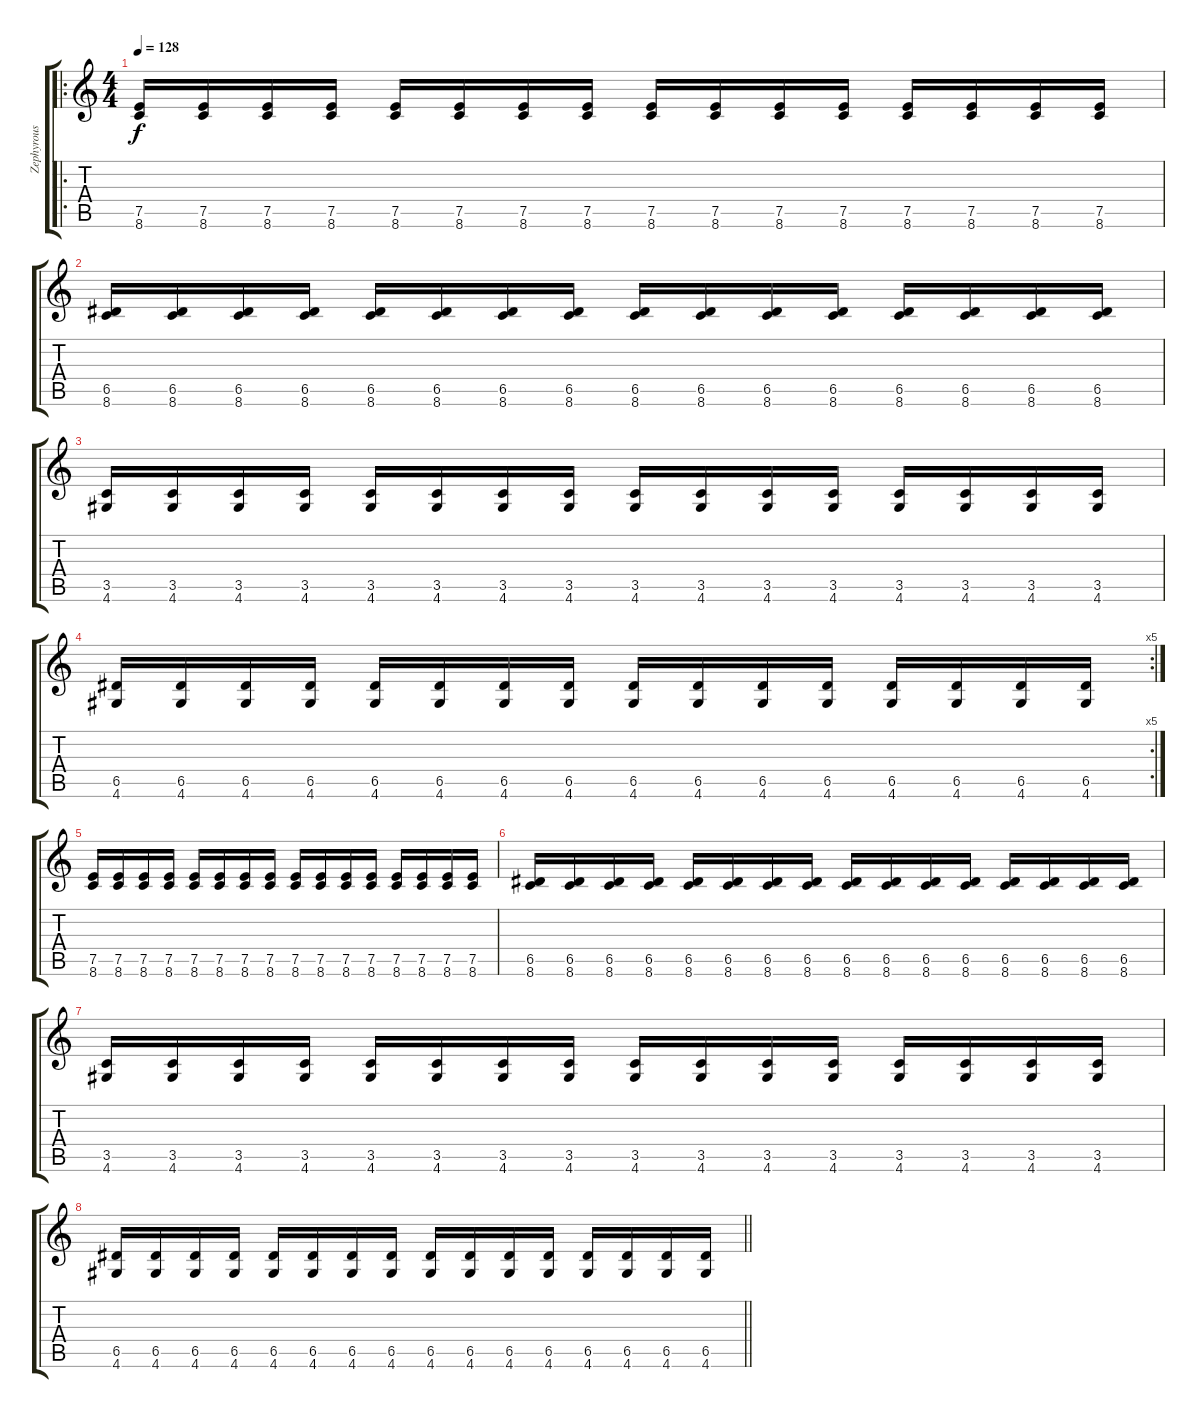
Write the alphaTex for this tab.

\track ("Zephyrous" "Zephyrous") {instrument distortionguitar}
\staff {score tabs}
\tuning (E4 B3 G3 D3 A2 E2) {hide}
\ro
\ts (4 4)
\tempo 128
\clef g2
\ks c
(7.5 8.6).16{dy f} (7.5 8.6).16 (7.5 8.6).16 (7.5 8.6).16 (7.5 8.6).16 (7.5 8.6).16 (7.5 8.6).16 (7.5 8.6).16 (7.5 8.6).16 (7.5 8.6).16 (7.5 8.6).16 (7.5 8.6).16 (7.5 8.6).16 (7.5 8.6).16 (7.5 8.6).16 (7.5 8.6).16 |
(6.5 8.6).16 (6.5 8.6).16 (6.5 8.6).16 (6.5 8.6).16 (6.5 8.6).16 (6.5 8.6).16 (6.5 8.6).16 (6.5 8.6).16 (6.5 8.6).16 (6.5 8.6).16 (6.5 8.6).16 (6.5 8.6).16 (6.5 8.6).16 (6.5 8.6).16 (6.5 8.6).16 (6.5 8.6).16 |
(3.5 4.6).16 (3.5 4.6).16 (3.5 4.6).16 (3.5 4.6).16 (3.5 4.6).16 (3.5 4.6).16 (3.5 4.6).16 (3.5 4.6).16 (3.5 4.6).16 (3.5 4.6).16 (3.5 4.6).16 (3.5 4.6).16 (3.5 4.6).16 (3.5 4.6).16 (3.5 4.6).16 (3.5 4.6).16 |
\rc 5
(6.5 4.6).16 (6.5 4.6).16 (6.5 4.6).16 (6.5 4.6).16 (6.5 4.6).16 (6.5 4.6).16 (6.5 4.6).16 (6.5 4.6).16 (6.5 4.6).16 (6.5 4.6).16 (6.5 4.6).16 (6.5 4.6).16 (6.5 4.6).16 (6.5 4.6).16 (6.5 4.6).16 (6.5 4.6).16 |
(7.5 8.6).16 (7.5 8.6).16 (7.5 8.6).16 (7.5 8.6).16 (7.5 8.6).16 (7.5 8.6).16 (7.5 8.6).16 (7.5 8.6).16 (7.5 8.6).16 (7.5 8.6).16 (7.5 8.6).16 (7.5 8.6).16 (7.5 8.6).16 (7.5 8.6).16 (7.5 8.6).16 (7.5 8.6).16 |
(6.5 8.6).16 (6.5 8.6).16 (6.5 8.6).16 (6.5 8.6).16 (6.5 8.6).16 (6.5 8.6).16 (6.5 8.6).16 (6.5 8.6).16 (6.5 8.6).16 (6.5 8.6).16 (6.5 8.6).16 (6.5 8.6).16 (6.5 8.6).16 (6.5 8.6).16 (6.5 8.6).16 (6.5 8.6).16 |
(3.5 4.6).16 (3.5 4.6).16 (3.5 4.6).16 (3.5 4.6).16 (3.5 4.6).16 (3.5 4.6).16 (3.5 4.6).16 (3.5 4.6).16 (3.5 4.6).16 (3.5 4.6).16 (3.5 4.6).16 (3.5 4.6).16 (3.5 4.6).16 (3.5 4.6).16 (3.5 4.6).16 (3.5 4.6).16 |
\barLineRight lightlight
(6.5 4.6).16 (6.5 4.6).16 (6.5 4.6).16 (6.5 4.6).16 (6.5 4.6).16 (6.5 4.6).16 (6.5 4.6).16 (6.5 4.6).16 (6.5 4.6).16 (6.5 4.6).16 (6.5 4.6).16 (6.5 4.6).16 (6.5 4.6).16 (6.5 4.6).16 (6.5 4.6).16 (6.5 4.6).16
